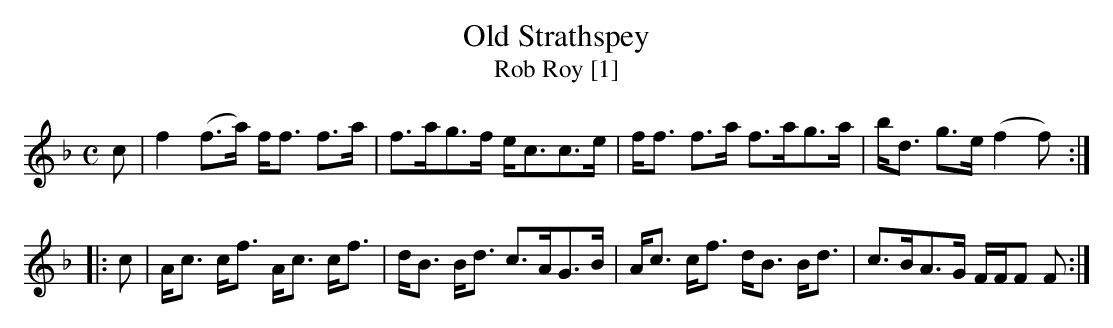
X:1
T:Old Strathspey
T:Rob Roy [1]
M:C
L:1/8
K:F
c|f2 (f>a) f<f f>a|f>ag>f e<cc>e|f<f f>a f>ag>a|b<d g>e (f2f):|
|:c|A<c c<f A<c c<f|d<B B<d c>AG>B|A<c c<f d<B B<d|c>BA>G F/F/F F:|
